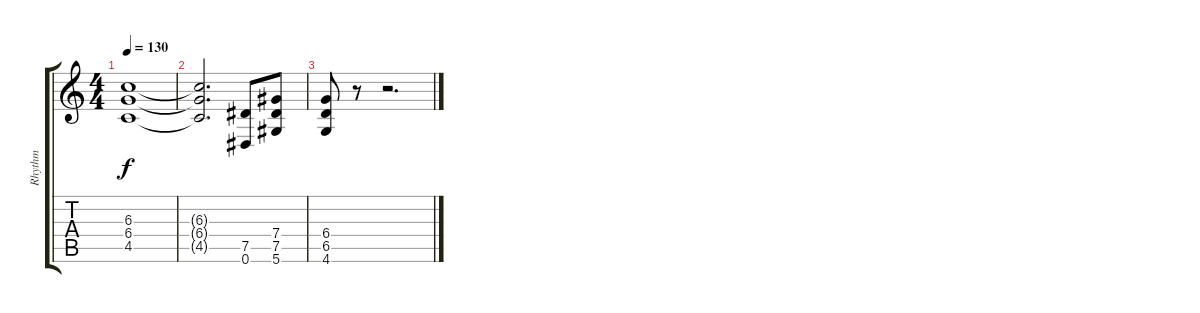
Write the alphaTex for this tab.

\track ("Rhythm" "Rhythm") {instrument overdrivenguitar}
\staff {score tabs}
\tuning (Eb4 Bb3 Gb3 Db3 Ab2 Eb2) {hide}
\ts (4 4)
\tempo 130
\clef g2
\ks c
(6.3 6.4 4.5).1{dy f} |
(6.3{t} 6.4{t} 4.5{t}).2{d} (7.5 0.6).8 (7.4 7.5 5.6).8 |
(6.4 6.5 4.6).8 r.8 r.2{d}
